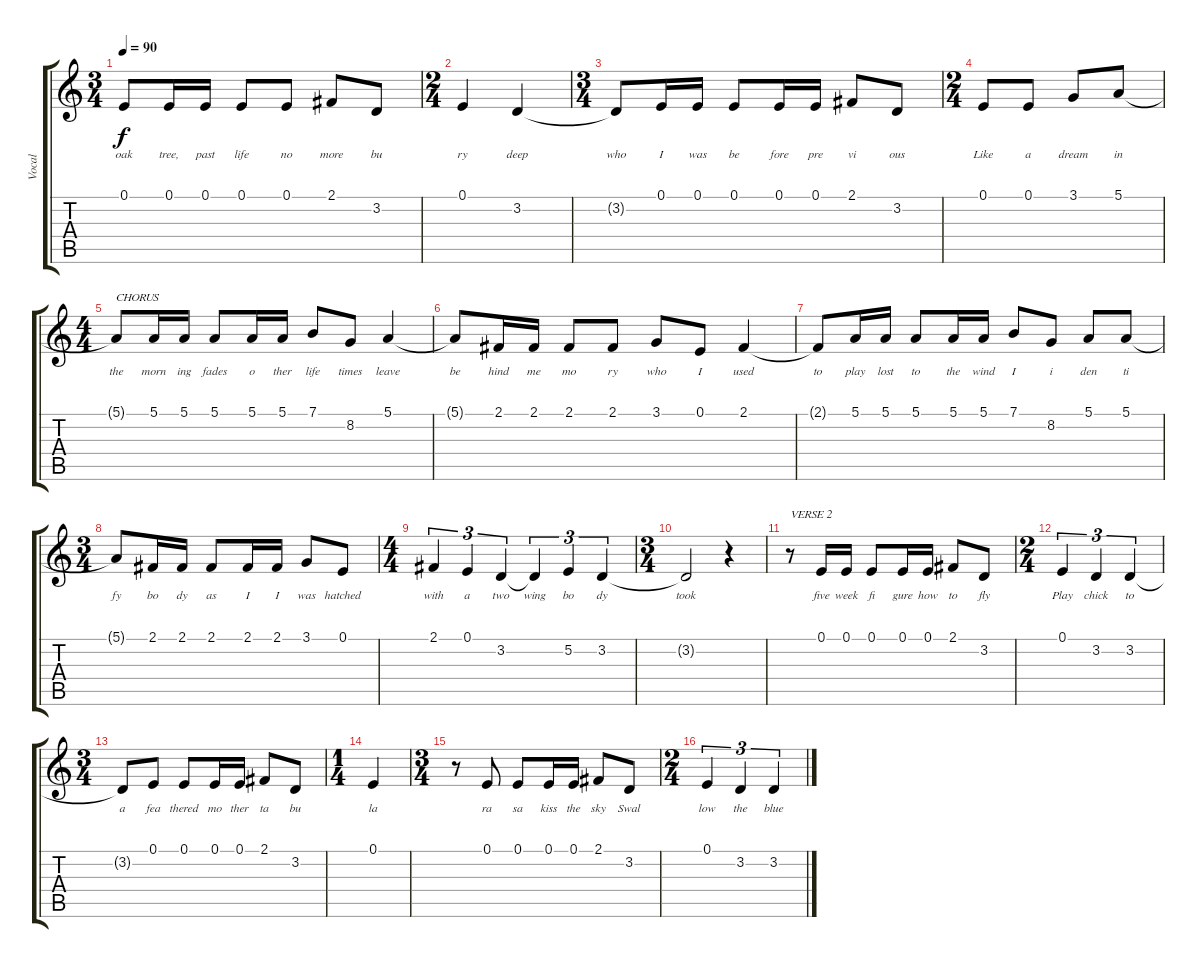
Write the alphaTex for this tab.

\track ("Vocal" "Vocal") {instrument acousticgrandpiano}
\staff {score tabs}
\tuning (E4 B3 G3 D3 A2 E2) {hide}
\ts (3 4)
\tempo 90
\clef g2
\ks c
0.1.8{lyrics (0 "oak") lyrics (1 "") lyrics (2 "") lyrics (3 "") lyrics (4 "") dy f} 0.1.16{lyrics (0 "tree,") lyrics (1 "") lyrics (2 "") lyrics (3 "") lyrics (4 "")} 0.1.16{lyrics (0 "past") lyrics (1 "") lyrics (2 "") lyrics (3 "") lyrics (4 "")} 0.1.8{lyrics (0 "life") lyrics (1 "") lyrics (2 "") lyrics (3 "") lyrics (4 "")} 0.1.8{lyrics (0 "no") lyrics (1 "") lyrics (2 "") lyrics (3 "") lyrics (4 "")} 2.1.8{lyrics (0 "more") lyrics (1 "") lyrics (2 "") lyrics (3 "") lyrics (4 "")} 3.2.8{lyrics (0 "bu") lyrics (1 "") lyrics (2 "") lyrics (3 "") lyrics (4 "")} |
\ts (2 4)
0.1.4{lyrics (0 "ry") lyrics (1 "") lyrics (2 "") lyrics (3 "") lyrics (4 "")} 3.2.4{lyrics (0 "deep") lyrics (1 "") lyrics (2 "") lyrics (3 "") lyrics (4 "")} |
\ts (3 4)
3.2{t}.8{lyrics (0 "who") lyrics (1 "") lyrics (2 "") lyrics (3 "") lyrics (4 "")} 0.1.16{lyrics (0 "I") lyrics (1 "") lyrics (2 "") lyrics (3 "") lyrics (4 "")} 0.1.16{lyrics (0 "was") lyrics (1 "") lyrics (2 "") lyrics (3 "") lyrics (4 "")} 0.1.8{lyrics (0 "be") lyrics (1 "") lyrics (2 "") lyrics (3 "") lyrics (4 "")} 0.1.16{lyrics (0 "fore") lyrics (1 "") lyrics (2 "") lyrics (3 "") lyrics (4 "")} 0.1.16{lyrics (0 "pre") lyrics (1 "") lyrics (2 "") lyrics (3 "") lyrics (4 "")} 2.1.8{lyrics (0 "vi") lyrics (1 "") lyrics (2 "") lyrics (3 "") lyrics (4 "")} 3.2.8{lyrics (0 "ous") lyrics (1 "") lyrics (2 "") lyrics (3 "") lyrics (4 "")} |
\ts (2 4)
0.1.8{lyrics (0 "Like") lyrics (1 "") lyrics (2 "") lyrics (3 "") lyrics (4 "")} 0.1.8{lyrics (0 "a") lyrics (1 "") lyrics (2 "") lyrics (3 "") lyrics (4 "")} 3.1.8{lyrics (0 "dream") lyrics (1 "") lyrics (2 "") lyrics (3 "") lyrics (4 "")} 5.1.8{lyrics (0 "in") lyrics (1 "") lyrics (2 "") lyrics (3 "") lyrics (4 "")} |
\ts (4 4)
5.1{t}.8{txt "CHORUS" lyrics (0 "the") lyrics (1 "") lyrics (2 "") lyrics (3 "") lyrics (4 "")} 5.1.16{lyrics (0 "morn") lyrics (1 "") lyrics (2 "") lyrics (3 "") lyrics (4 "")} 5.1.16{lyrics (0 "ing") lyrics (1 "") lyrics (2 "") lyrics (3 "") lyrics (4 "")} 5.1.8{lyrics (0 "fades") lyrics (1 "") lyrics (2 "") lyrics (3 "") lyrics (4 "")} 5.1.16{lyrics (0 "o") lyrics (1 "") lyrics (2 "") lyrics (3 "") lyrics (4 "")} 5.1.16{lyrics (0 "ther") lyrics (1 "") lyrics (2 "") lyrics (3 "") lyrics (4 "")} 7.1.8{lyrics (0 "life") lyrics (1 "") lyrics (2 "") lyrics (3 "") lyrics (4 "")} 8.2.8{lyrics (0 "times") lyrics (1 "") lyrics (2 "") lyrics (3 "") lyrics (4 "")} 5.1.4{lyrics (0 "leave") lyrics (1 "") lyrics (2 "") lyrics (3 "") lyrics (4 "")} |
5.1{t}.8{lyrics (0 "be") lyrics (1 "") lyrics (2 "") lyrics (3 "") lyrics (4 "")} 2.1.16{lyrics (0 "hind") lyrics (1 "") lyrics (2 "") lyrics (3 "") lyrics (4 "")} 2.1.16{lyrics (0 "me") lyrics (1 "") lyrics (2 "") lyrics (3 "") lyrics (4 "")} 2.1.8{lyrics (0 "mo") lyrics (1 "") lyrics (2 "") lyrics (3 "") lyrics (4 "")} 2.1.8{lyrics (0 "ry") lyrics (1 "") lyrics (2 "") lyrics (3 "") lyrics (4 "")} 3.1.8{lyrics (0 "who") lyrics (1 "") lyrics (2 "") lyrics (3 "") lyrics (4 "")} 0.1.8{lyrics (0 "I") lyrics (1 "") lyrics (2 "") lyrics (3 "") lyrics (4 "")} 2.1.4{lyrics (0 "used") lyrics (1 "") lyrics (2 "") lyrics (3 "") lyrics (4 "")} |
2.1{t}.8{lyrics (0 "to") lyrics (1 "") lyrics (2 "") lyrics (3 "") lyrics (4 "")} 5.1.16{lyrics (0 "play") lyrics (1 "") lyrics (2 "") lyrics (3 "") lyrics (4 "")} 5.1.16{lyrics (0 "lost") lyrics (1 "") lyrics (2 "") lyrics (3 "") lyrics (4 "")} 5.1.8{lyrics (0 "to") lyrics (1 "") lyrics (2 "") lyrics (3 "") lyrics (4 "")} 5.1.16{lyrics (0 "the") lyrics (1 "") lyrics (2 "") lyrics (3 "") lyrics (4 "")} 5.1.16{lyrics (0 "wind") lyrics (1 "") lyrics (2 "") lyrics (3 "") lyrics (4 "")} 7.1.8{lyrics (0 "I") lyrics (1 "") lyrics (2 "") lyrics (3 "") lyrics (4 "")} 8.2.8{lyrics (0 "i") lyrics (1 "") lyrics (2 "") lyrics (3 "") lyrics (4 "")} 5.1.8{lyrics (0 "den") lyrics (1 "") lyrics (2 "") lyrics (3 "") lyrics (4 "")} 5.1.8{lyrics (0 "ti") lyrics (1 "") lyrics (2 "") lyrics (3 "") lyrics (4 "")} |
\ts (3 4)
5.1{t}.8{lyrics (0 "fy") lyrics (1 "") lyrics (2 "") lyrics (3 "") lyrics (4 "")} 2.1.16{lyrics (0 "bo") lyrics (1 "") lyrics (2 "") lyrics (3 "") lyrics (4 "")} 2.1.16{lyrics (0 "dy") lyrics (1 "") lyrics (2 "") lyrics (3 "") lyrics (4 "")} 2.1.8{lyrics (0 "as") lyrics (1 "") lyrics (2 "") lyrics (3 "") lyrics (4 "")} 2.1.16{lyrics (0 "I") lyrics (1 "") lyrics (2 "") lyrics (3 "") lyrics (4 "")} 2.1.16{lyrics (0 "I") lyrics (1 "") lyrics (2 "") lyrics (3 "") lyrics (4 "")} 3.1.8{lyrics (0 "was") lyrics (1 "") lyrics (2 "") lyrics (3 "") lyrics (4 "")} 0.1.8{lyrics (0 "hatched") lyrics (1 "") lyrics (2 "") lyrics (3 "") lyrics (4 "")} |
\ts (4 4)
2.1.4{tu (3 2) lyrics (0 "with") lyrics (1 "") lyrics (2 "") lyrics (3 "") lyrics (4 "")} 0.1.4{tu (3 2) lyrics (0 "a") lyrics (1 "") lyrics (2 "") lyrics (3 "") lyrics (4 "")} 3.2.4{tu (3 2) lyrics (0 "two") lyrics (1 "") lyrics (2 "") lyrics (3 "") lyrics (4 "")} 3.2{t}.4{tu (3 2) lyrics (0 "wing") lyrics (1 "") lyrics (2 "") lyrics (3 "") lyrics (4 "")} 5.2.4{tu (3 2) lyrics (0 "bo") lyrics (1 "") lyrics (2 "") lyrics (3 "") lyrics (4 "")} 3.2.4{tu (3 2) lyrics (0 "dy") lyrics (1 "") lyrics (2 "") lyrics (3 "") lyrics (4 "")} |
\ts (3 4)
3.2{t}.2{lyrics (0 "took") lyrics (1 "") lyrics (2 "") lyrics (3 "") lyrics (4 "")} r.4 |
r.8{txt "VERSE 2"} 0.1.16{lyrics (0 "five") lyrics (1 "") lyrics (2 "") lyrics (3 "") lyrics (4 "")} 0.1.16{lyrics (0 "week") lyrics (1 "") lyrics (2 "") lyrics (3 "") lyrics (4 "")} 0.1.8{lyrics (0 "fi") lyrics (1 "") lyrics (2 "") lyrics (3 "") lyrics (4 "")} 0.1.16{lyrics (0 "gure") lyrics (1 "") lyrics (2 "") lyrics (3 "") lyrics (4 "")} 0.1.16{lyrics (0 "how") lyrics (1 "") lyrics (2 "") lyrics (3 "") lyrics (4 "")} 2.1.8{lyrics (0 "to") lyrics (1 "") lyrics (2 "") lyrics (3 "") lyrics (4 "")} 3.2.8{lyrics (0 "fly") lyrics (1 "") lyrics (2 "") lyrics (3 "") lyrics (4 "")} |
\ts (2 4)
0.1.4{tu (3 2) lyrics (0 "Play") lyrics (1 "") lyrics (2 "") lyrics (3 "") lyrics (4 "")} 3.2.4{tu (3 2) lyrics (0 "chick") lyrics (1 "") lyrics (2 "") lyrics (3 "") lyrics (4 "")} 3.2.4{tu (3 2) lyrics (0 "to") lyrics (1 "") lyrics (2 "") lyrics (3 "") lyrics (4 "")} |
\ts (3 4)
3.2{t}.8{lyrics (0 "a") lyrics (1 "") lyrics (2 "") lyrics (3 "") lyrics (4 "")} 0.1.8{lyrics (0 "fea") lyrics (1 "") lyrics (2 "") lyrics (3 "") lyrics (4 "")} 0.1.8{lyrics (0 "thered") lyrics (1 "") lyrics (2 "") lyrics (3 "") lyrics (4 "")} 0.1.16{lyrics (0 "mo") lyrics (1 "") lyrics (2 "") lyrics (3 "") lyrics (4 "")} 0.1.16{lyrics (0 "ther") lyrics (1 "") lyrics (2 "") lyrics (3 "") lyrics (4 "")} 2.1.8{lyrics (0 "ta") lyrics (1 "") lyrics (2 "") lyrics (3 "") lyrics (4 "")} 3.2.8{lyrics (0 "bu") lyrics (1 "") lyrics (2 "") lyrics (3 "") lyrics (4 "")} |
\ts (1 4)
0.1.4{lyrics (0 "la") lyrics (1 "") lyrics (2 "") lyrics (3 "") lyrics (4 "")} |
\ts (3 4)
r.8 0.1.8{lyrics (0 "ra") lyrics (1 "") lyrics (2 "") lyrics (3 "") lyrics (4 "")} 0.1.8{lyrics (0 "sa") lyrics (1 "") lyrics (2 "") lyrics (3 "") lyrics (4 "")} 0.1.16{lyrics (0 "kiss") lyrics (1 "") lyrics (2 "") lyrics (3 "") lyrics (4 "")} 0.1.16{lyrics (0 "the") lyrics (1 "") lyrics (2 "") lyrics (3 "") lyrics (4 "")} 2.1.8{lyrics (0 "sky") lyrics (1 "") lyrics (2 "") lyrics (3 "") lyrics (4 "")} 3.2.8{lyrics (0 "Swal") lyrics (1 "") lyrics (2 "") lyrics (3 "") lyrics (4 "")} |
\ts (2 4)
0.1.4{tu (3 2) lyrics (0 "low") lyrics (1 "") lyrics (2 "") lyrics (3 "") lyrics (4 "")} 3.2.4{tu (3 2) lyrics (0 "the") lyrics (1 "") lyrics (2 "") lyrics (3 "") lyrics (4 "")} 3.2.4{tu (3 2) lyrics (0 "blue") lyrics (1 "") lyrics (2 "") lyrics (3 "") lyrics (4 "")}
